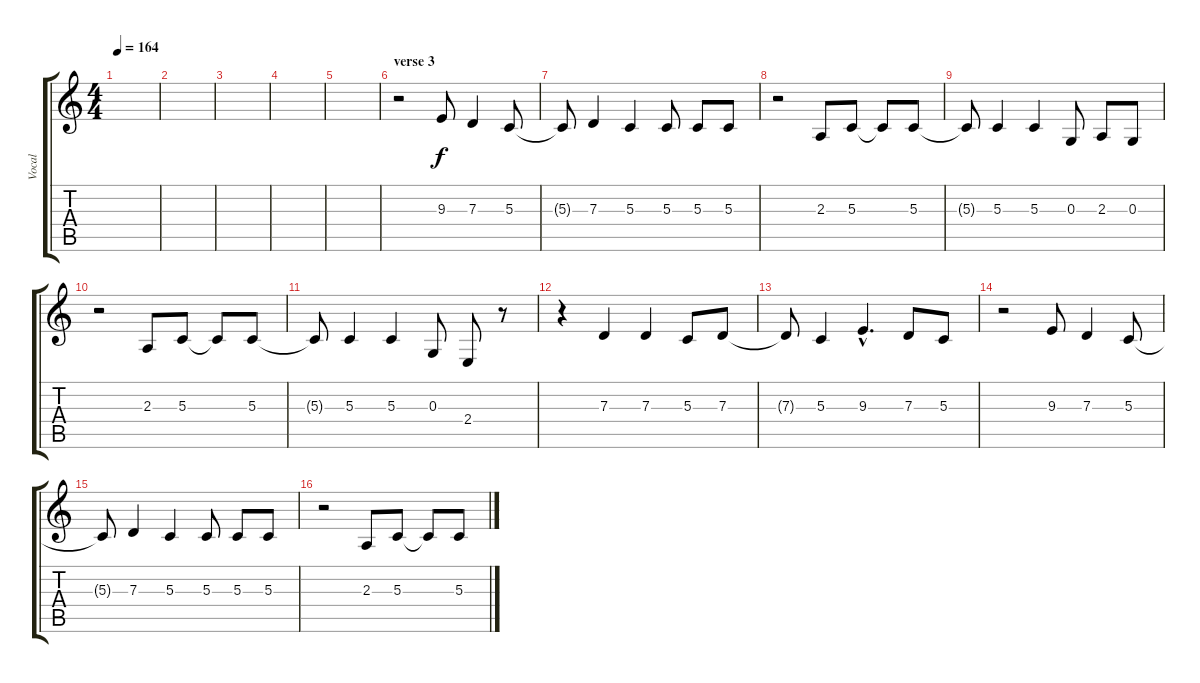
\track ("Vocal" "Vocal") {instrument harmonica}
\staff {score tabs}
\tuning (E4 B3 G3 D3 A2 E2) {hide}
\ts (4 4)
\tempo 164
\clef g2
\ks c
|
|
|
|
|
\section ("" "verse 3")
r.2 9.3.8 7.3.4 5.3.8 |
5.3{t}.8 7.3.4 5.3.4 5.3.8 5.3.8 5.3.8 |
r.2 2.3.8 5.3.8 5.3{t}.8 5.3.8 |
5.3{t}.8 5.3.4 5.3.4 0.3.8 2.3.8 0.3.8 |
r.2 2.3.8 5.3.8 5.3{t}.8 5.3.8 |
5.3{t}.8 5.3.4 5.3.4 0.3.8 2.4.8 r.8 |
r.4 7.3.4 7.3.4 5.3.8 7.3.8 |
7.3{t}.8 5.3.4 9.3{hac}.4{d} 7.3.8 5.3.8 |
r.2 9.3.8 7.3.4 5.3.8 |
5.3{t}.8 7.3.4 5.3.4 5.3.8 5.3.8 5.3.8 |
r.2 2.3.8 5.3.8 5.3{t}.8 5.3.8
